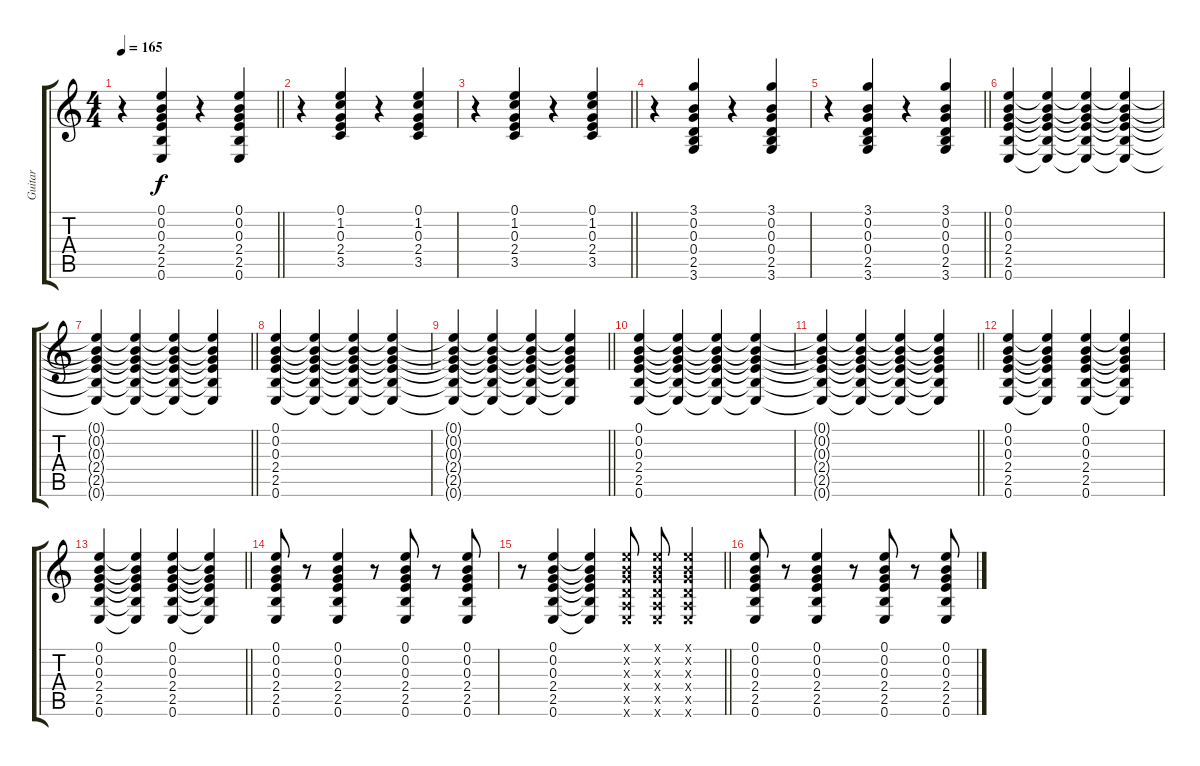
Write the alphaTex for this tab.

\track ("Guitar" "Guitar") {instrument electricguitarclean}
\staff {score tabs}
\tuning (E4 B3 G3 D3 A2 E2) {hide}
\ts (4 4)
\tempo 165
\clef g2
\barLineRight lightlight
\ks c
r.4{dy f} (0.1 0.2 0.3 2.4 2.5 0.6).4 r.4 (0.1 0.2 0.3 2.4 2.5 0.6).4 |
r.4 (0.1 1.2 0.3 2.4 3.5).4 r.4 (0.1 1.2 0.3 2.4 3.5).4 |
\barLineRight lightlight
r.4 (0.1 1.2 0.3 2.4 3.5).4 r.4 (0.1 1.2 0.3 2.4 3.5).4 |
r.4 (3.1 0.2 0.3 0.4 2.5 3.6).4 r.4 (3.1 0.2 0.3 0.4 2.5 3.6).4 |
\barLineRight lightlight
r.4 (3.1 0.2 0.3 0.4 2.5 3.6).4 r.4 (3.1 0.2 0.3 0.4 2.5 3.6).4 |
(0.1 0.2 0.3 2.4 2.5 0.6).4 (0.1{t} 0.2{t} 0.3{t} 2.4{t} 2.5{t} 0.6{t}).4 (0.1{t} 0.2{t} 0.3{t} 2.4{t} 2.5{t} 0.6{t}).4 (0.1{t} 0.2{t} 0.3{t} 2.4{t} 2.5{t} 0.6{t}).4 |
\barLineRight lightlight
(0.1{t} 0.2{t} 0.3{t} 2.4{t} 2.5{t} 0.6{t}).4 (0.1{t} 0.2{t} 0.3{t} 2.4{t} 2.5{t} 0.6{t}).4 (0.1{t} 0.2{t} 0.3{t} 2.4{t} 2.5{t} 0.6{t}).4 (0.1{t} 0.2{t} 0.3{t} 2.4{t} 2.5{t} 0.6{t}).4 |
(0.1 0.2 0.3 2.4 2.5 0.6).4 (0.1{t} 0.2{t} 0.3{t} 2.4{t} 2.5{t} 0.6{t}).4 (0.1{t} 0.2{t} 0.3{t} 2.4{t} 2.5{t} 0.6{t}).4 (0.1{t} 0.2{t} 0.3{t} 2.4{t} 2.5{t} 0.6{t}).4 |
\barLineRight lightlight
(0.1{t} 0.2{t} 0.3{t} 2.4{t} 2.5{t} 0.6{t}).4 (0.1{t} 0.2{t} 0.3{t} 2.4{t} 2.5{t} 0.6{t}).4 (0.1{t} 0.2{t} 0.3{t} 2.4{t} 2.5{t} 0.6{t}).4 (0.1{t} 0.2{t} 0.3{t} 2.4{t} 2.5{t} 0.6{t}).4 |
(0.1 0.2 0.3 2.4 2.5 0.6).4 (0.1{t} 0.2{t} 0.3{t} 2.4{t} 2.5{t} 0.6{t}).4 (0.1{t} 0.2{t} 0.3{t} 2.4{t} 2.5{t} 0.6{t}).4 (0.1{t} 0.2{t} 0.3{t} 2.4{t} 2.5{t} 0.6{t}).4 |
\barLineRight lightlight
(0.1{t} 0.2{t} 0.3{t} 2.4{t} 2.5{t} 0.6{t}).4 (0.1{t} 0.2{t} 0.3{t} 2.4{t} 2.5{t} 0.6{t}).4 (0.1{t} 0.2{t} 0.3{t} 2.4{t} 2.5{t} 0.6{t}).4 (0.1{t} 0.2{t} 0.3{t} 2.4{t} 2.5{t} 0.6{t}).4 |
(0.1 0.2 0.3 2.4 2.5 0.6).4 (0.1{t} 0.2{t} 0.3{t} 2.4{t} 2.5{t} 0.6{t}).4 (0.1 0.2 0.3 2.4 2.5 0.6).4 (0.1{t} 0.2{t} 0.3{t} 2.4{t} 2.5{t} 0.6{t}).4 |
\barLineRight lightlight
(0.1 0.2 0.3 2.4 2.5 0.6).4 (0.1{t} 0.2{t} 0.3{t} 2.4{t} 2.5{t} 0.6{t}).4 (0.1 0.2 0.3 2.4 2.5 0.6).4 (0.1{t} 0.2{t} 0.3{t} 2.4{t} 2.5{t} 0.6{t}).4 |
(0.1 0.2 0.3 2.4 2.5 0.6).8 r.8 (0.1 0.2 0.3 2.4 2.5 0.6).4 r.8 (0.1 0.2 0.3 2.4 2.5 0.6).8 r.8 (0.1 0.2 0.3 2.4 2.5 0.6).8 |
\barLineRight lightlight
r.8 (0.1 0.2 0.3 2.4 2.5 0.6).4 (0.1{t} 0.2{t} 0.3{t} 2.4{t} 2.5{t} 0.6{t}).4 (0.1{x} 0.2{x} 0.3{x} 0.4{x} 0.5{x} 0.6{x}).8 (0.1{x} 0.2{x} 0.3{x} 0.4{x} 0.5{x} 0.6{x}).8 (0.1{x} 0.2{x} 0.3{x} 0.4{x} 0.5{x} 0.6{x}).4 |
(0.1 0.2 0.3 2.4 2.5 0.6).8 r.8 (0.1 0.2 0.3 2.4 2.5 0.6).4 r.8 (0.1 0.2 0.3 2.4 2.5 0.6).8 r.8 (0.1 0.2 0.3 2.4 2.5 0.6).8
